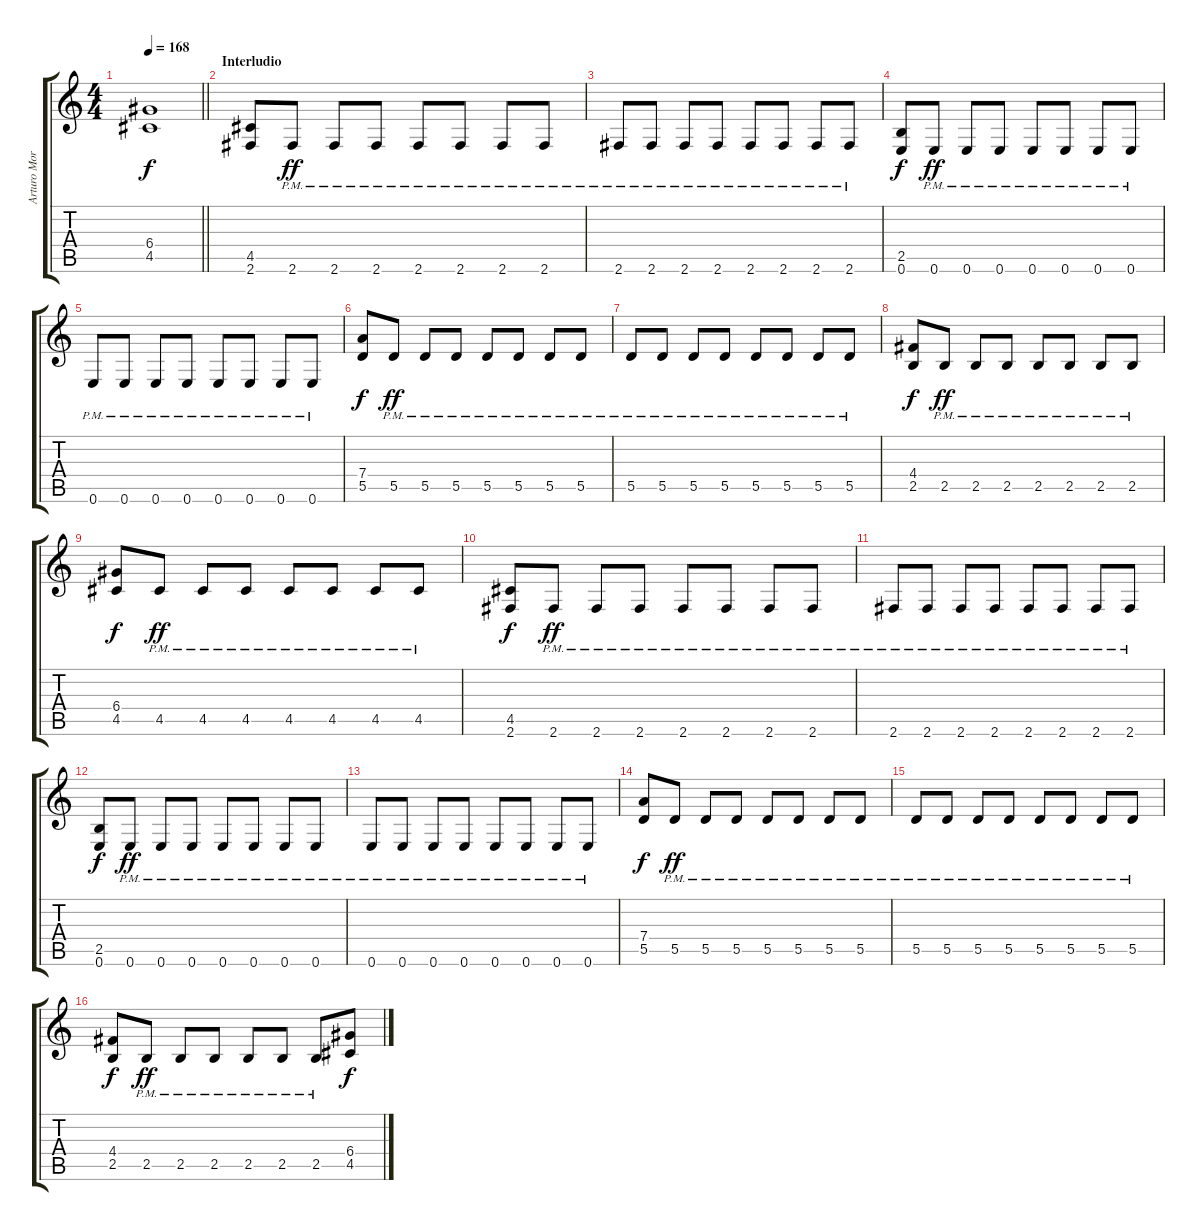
\track ("Arturo Morras" "Arturo Mor") {instrument overdrivenguitar}
\staff {score tabs}
\tuning (E4 B3 G3 D3 A2 E2) {hide}
\ts (4 4)
\tempo 168
\clef g2
\barLineRight lightlight
\ks c
(6.4{t} 4.5{t}).1{dy f} |
\section ("" "Interludio")
(4.5 2.6).8 2.6{pm}.8{dy ff} 2.6{pm}.8 2.6{pm}.8 2.6{pm}.8 2.6{pm}.8 2.6{pm}.8 2.6{pm}.8 |
2.6{pm}.8 2.6{pm}.8 2.6{pm}.8 2.6{pm}.8 2.6{pm}.8 2.6{pm}.8 2.6{pm}.8 2.6{pm}.8 |
(2.5 0.6).8{dy f} 0.6{pm}.8{dy ff} 0.6{pm}.8 0.6{pm}.8 0.6{pm}.8 0.6{pm}.8 0.6{pm}.8 0.6{pm}.8 |
0.6{pm}.8 0.6{pm}.8 0.6{pm}.8 0.6{pm}.8 0.6{pm}.8 0.6{pm}.8 0.6{pm}.8 0.6{pm}.8 |
(7.4 5.5).8{dy f} 5.5{pm}.8{dy ff} 5.5{pm}.8 5.5{pm}.8 5.5{pm}.8 5.5{pm}.8 5.5{pm}.8 5.5{pm}.8 |
5.5{pm}.8 5.5{pm}.8 5.5{pm}.8 5.5{pm}.8 5.5{pm}.8 5.5{pm}.8 5.5{pm}.8 5.5{pm}.8 |
(4.4 2.5).8{dy f} 2.5{pm}.8{dy ff} 2.5{pm}.8 2.5{pm}.8 2.5{pm}.8 2.5{pm}.8 2.5{pm}.8 2.5{pm}.8 |
(6.4 4.5).8{dy f} 4.5{pm}.8{dy ff} 4.5{pm}.8 4.5{pm}.8 4.5{pm}.8 4.5{pm}.8 4.5{pm}.8 4.5{pm}.8 |
(4.5 2.6).8{dy f} 2.6{pm}.8{dy ff} 2.6{pm}.8 2.6{pm}.8 2.6{pm}.8 2.6{pm}.8 2.6{pm}.8 2.6{pm}.8 |
2.6{pm}.8 2.6{pm}.8 2.6{pm}.8 2.6{pm}.8 2.6{pm}.8 2.6{pm}.8 2.6{pm}.8 2.6{pm}.8 |
(2.5 0.6).8{dy f} 0.6{pm}.8{dy ff} 0.6{pm}.8 0.6{pm}.8 0.6{pm}.8 0.6{pm}.8 0.6{pm}.8 0.6{pm}.8 |
0.6{pm}.8 0.6{pm}.8 0.6{pm}.8 0.6{pm}.8 0.6{pm}.8 0.6{pm}.8 0.6{pm}.8 0.6{pm}.8 |
(7.4 5.5).8{dy f} 5.5{pm}.8{dy ff} 5.5{pm}.8 5.5{pm}.8 5.5{pm}.8 5.5{pm}.8 5.5{pm}.8 5.5{pm}.8 |
5.5{pm}.8 5.5{pm}.8 5.5{pm}.8 5.5{pm}.8 5.5{pm}.8 5.5{pm}.8 5.5{pm}.8 5.5{pm}.8 |
(4.4 2.5).8{dy f} 2.5{pm}.8{dy ff} 2.5{pm}.8 2.5{pm}.8 2.5{pm}.8 2.5{pm}.8 2.5{pm}.8 (6.4 4.5).8{dy f}
